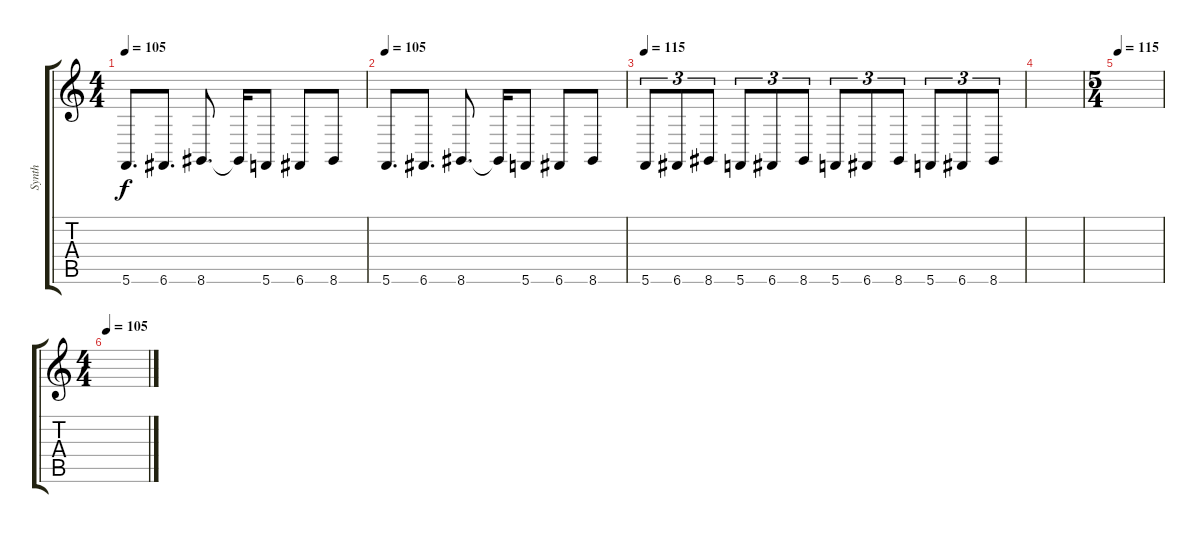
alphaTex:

\track ("Synth" "Synth") {instrument churchorgan}
\staff {score tabs}
\tuning (C4 G3 Eb3 Bb2 F2 C2) {hide}
\ts (4 4)
\tempo 105
\clef g2
\ks c
5.6.8{d dy f} 6.6.8{d} 8.6.8{d} 8.6{t}.16 5.6.8 6.6.8 8.6.8 |
\tempo 105
5.6.8{d} 6.6.8{d} 8.6.8{d} 8.6{t}.16 5.6.8 6.6.8 8.6.8 |
\tempo 115
5.6.8{tu (3 2)} 6.6.8{tu (3 2)} 8.6.8{tu (3 2)} 5.6.8{tu (3 2)} 6.6.8{tu (3 2)} 8.6.8{tu (3 2)} 5.6.8{tu (3 2)} 6.6.8{tu (3 2)} 8.6.8{tu (3 2)} 5.6.8{tu (3 2)} 6.6.8{tu (3 2)} 8.6.8{tu (3 2)} |
|
\ts (5 4)
\tempo 115
|
\ts (4 4)
\tempo 105
